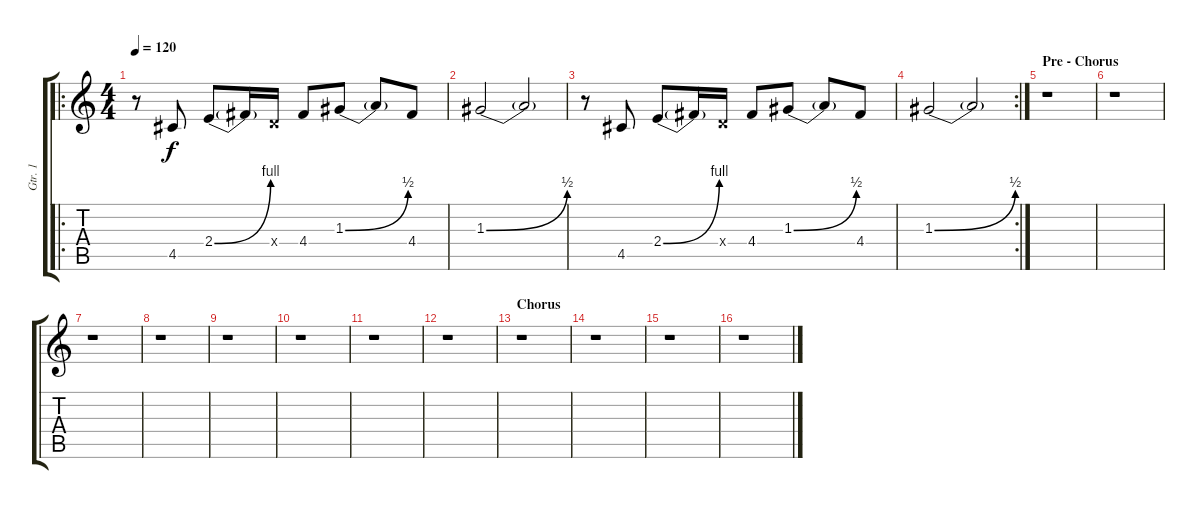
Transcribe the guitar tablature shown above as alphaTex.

\track ("Gtr. 1" "Gtr. 1") {instrument electricguitarclean}
\staff {score tabs}
\tuning (E4 B3 G3 D3 A2 E2) {hide}
\ro
\ts (4 4)
\tempo 120
\clef g2
\ks c
r.8{dy f} 4.5.8{instrument distortionguitar} 2.4{be (bend 0 0 60 4)}.8 2.4{t}.16 0.4{x}.16 4.4.8 1.3{be (bend 0 0 60 2)}.8 1.3{t}.8 4.4.8 |
1.3{be (bend 0 0 60 2)}.2 1.3{t}.2 |
r.8 4.5.8 2.4{be (bend 0 0 60 4)}.8 2.4{t}.16 0.4{x}.16 4.4.8 1.3{be (bend 0 0 60 2)}.8 1.3{t}.8 4.4.8 |
\rc 2
1.3{be (bend 0 0 60 2)}.2 1.3{t}.2 |
\section ("" "Pre - Chorus")
r.1 |
r.1 |
r.1 |
r.1 |
r.1 |
r.1 |
r.1 |
r.1 |
\section ("" "Chorus")
r.1 |
r.1 |
r.1 |
r.1
